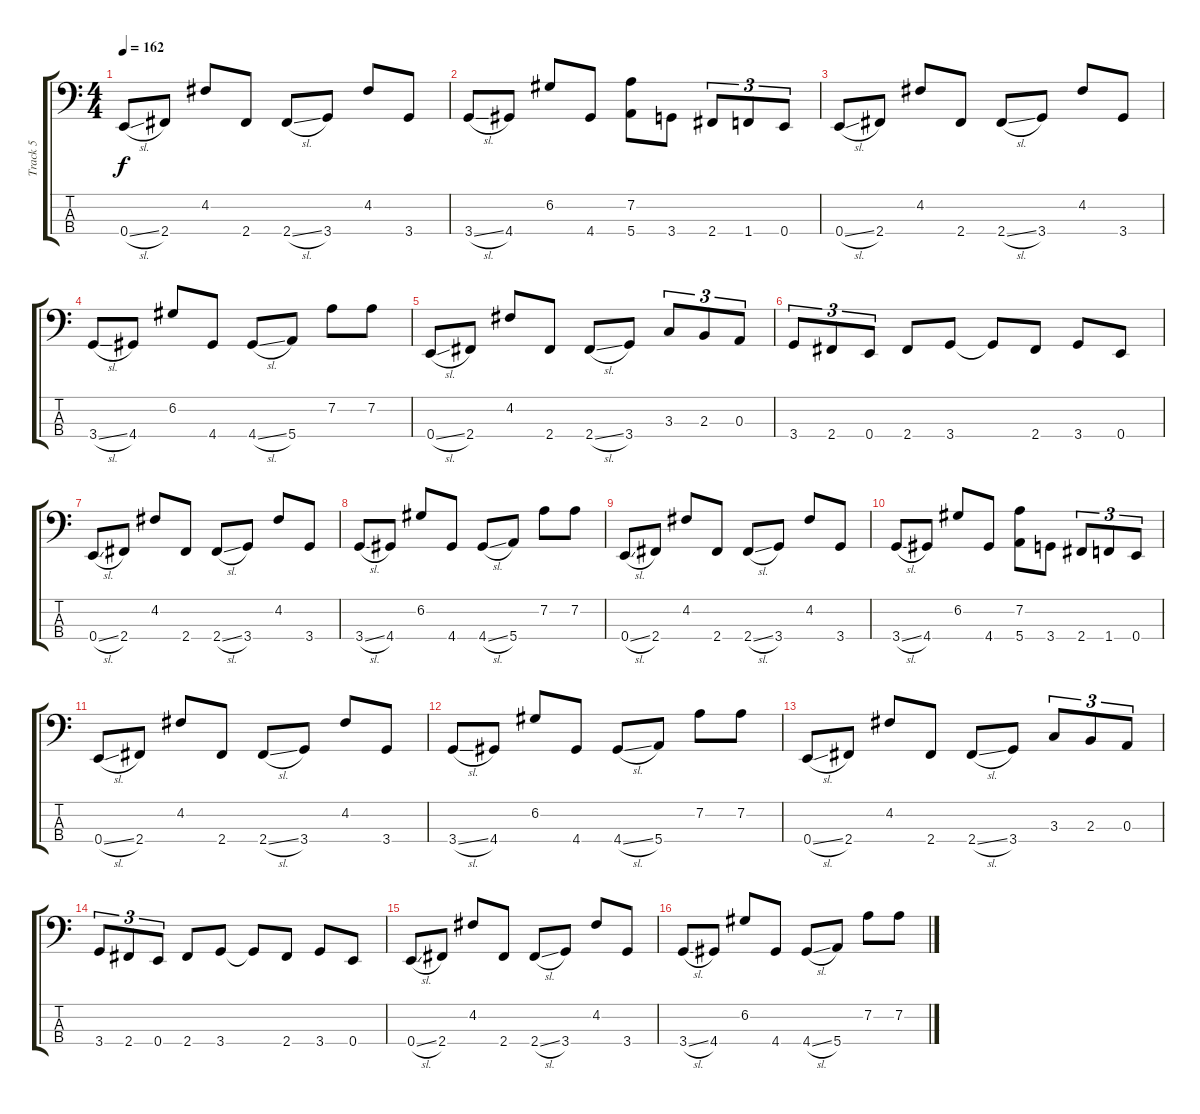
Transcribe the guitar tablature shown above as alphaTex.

\track ("Track 5" "Track 5") {instrument electricbassfinger}
\staff {score tabs}
\tuning (G2 D2 A1 E1) {hide}
\ts (4 4)
\tempo 162
\clef f4
\ks c
0.4{sl}.8{dy f} 2.4.8 4.2.8 2.4.8 2.4{sl}.8 3.4.8 4.2.8 3.4.8 |
3.4{sl}.8 4.4.8 6.2.8 4.4.8 (7.2 5.4).8 3.4.8 2.4.8{tu (3 2)} 1.4.8{tu (3 2)} 0.4.8{tu (3 2)} |
0.4{sl}.8 2.4.8 4.2.8 2.4.8 2.4{sl}.8 3.4.8 4.2.8 3.4.8 |
3.4{sl}.8 4.4.8 6.2.8 4.4.8 4.4{sl}.8 5.4.8 7.2.8 7.2.8 |
0.4{sl}.8 2.4.8 4.2.8 2.4.8 2.4{sl}.8 3.4.8 3.3.8{tu (3 2)} 2.3.8{tu (3 2)} 0.3.8{tu (3 2)} |
3.4.8{tu (3 2)} 2.4.8{tu (3 2)} 0.4.8{tu (3 2)} 2.4.8 3.4.8 3.4{t}.8 2.4.8 3.4.8 0.4.8 |
0.4{sl}.8 2.4.8 4.2.8 2.4.8 2.4{sl}.8 3.4.8 4.2.8 3.4.8 |
3.4{sl}.8 4.4.8 6.2.8 4.4.8 4.4{sl}.8 5.4.8 7.2.8 7.2.8 |
0.4{sl}.8 2.4.8 4.2.8 2.4.8 2.4{sl}.8 3.4.8 4.2.8 3.4.8 |
3.4{sl}.8 4.4.8 6.2.8 4.4.8 (7.2 5.4).8 3.4.8 2.4.8{tu (3 2)} 1.4.8{tu (3 2)} 0.4.8{tu (3 2)} |
0.4{sl}.8 2.4.8 4.2.8 2.4.8 2.4{sl}.8 3.4.8 4.2.8 3.4.8 |
3.4{sl}.8 4.4.8 6.2.8 4.4.8 4.4{sl}.8 5.4.8 7.2.8 7.2.8 |
0.4{sl}.8 2.4.8 4.2.8 2.4.8 2.4{sl}.8 3.4.8 3.3.8{tu (3 2)} 2.3.8{tu (3 2)} 0.3.8{tu (3 2)} |
3.4.8{tu (3 2)} 2.4.8{tu (3 2)} 0.4.8{tu (3 2)} 2.4.8 3.4.8 3.4{t}.8 2.4.8 3.4.8 0.4.8 |
0.4{sl}.8 2.4.8 4.2.8 2.4.8 2.4{sl}.8 3.4.8 4.2.8 3.4.8 |
3.4{sl}.8 4.4.8 6.2.8 4.4.8 4.4{sl}.8 5.4.8 7.2.8 7.2.8
